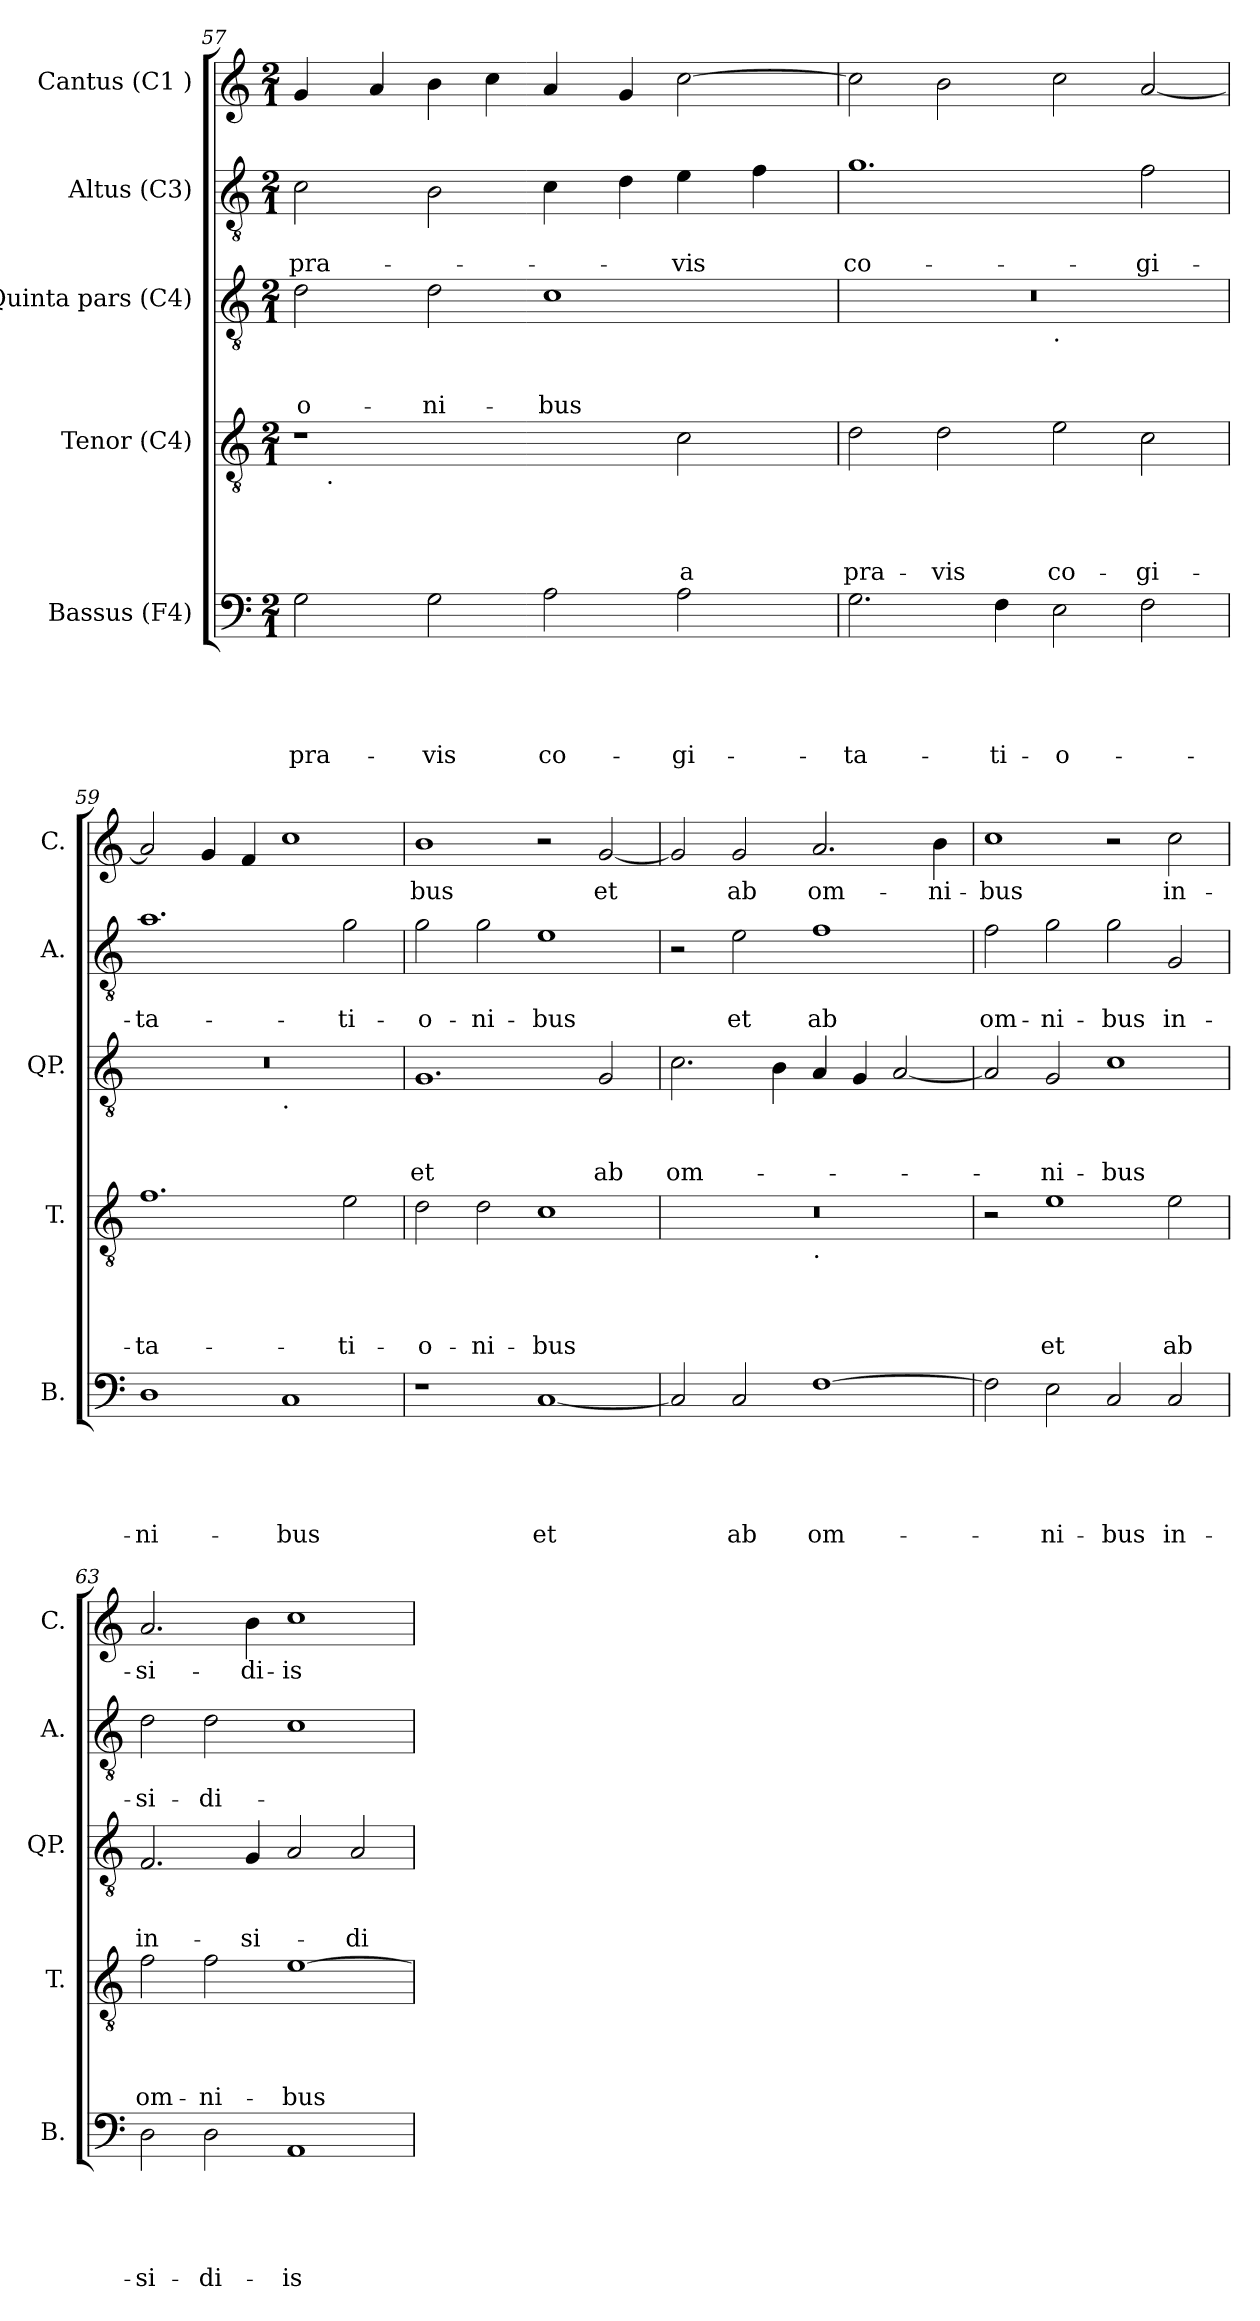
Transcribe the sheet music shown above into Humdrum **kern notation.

**kern	**text	**text	**text	**text	**text	**kern	**text	**text	**text	**text	**kern	**text	**text	**text	**kern	**text	**text	**kern	**text
*part5	*part5	*part5	*part5	*part5	*part5	*part4	*part4	*part4	*part4	*part4	*part3	*part3	*part3	*part3	*part2	*part2	*part2	*part1	*part1
*staff5	*staff5	*staff5	*staff5	*staff5	*staff5	*staff4	*staff4	*staff4	*staff4	*staff4	*staff3	*staff3	*staff3	*staff3	*staff2	*staff2	*staff2	*staff1	*staff1
*I"Bassus (F4)	*	*	*	*	*	*I"Tenor (C4)	*	*	*	*	*I"Quinta pars (C4)	*	*	*	*I"Altus (C3)	*	*	*I"Cantus (C1 )	*
*I'B.	*	*	*	*	*	*I'T.	*	*	*	*	*I'QP.	*	*	*	*I'A.	*	*	*I'C.	*
!!LO:LB:g=z
*clefF4	*	*	*	*	*	*clefGv2	*	*	*	*	*clefGv2	*	*	*	*clefGv2	*	*	*clefG2	*
*k[]	*	*	*	*	*	*k[]	*	*	*	*	*k[]	*	*	*	*k[]	*	*	*k[]	*
*C:	*	*	*	*	*	*C:	*	*	*	*	*C:	*	*	*	*C:	*	*	*C:	*
*M2/1	*	*	*	*	*	*M2/1	*	*	*	*	*M2/1	*	*	*	*M2/1	*	*	*M2/1	*
=57	=57	=57	=57	=57	=57	=57	=57	=57	=57	=57	=57	=57	=57	=57	=57	=57	=57	=57	=57
!	!	!	!	!	!LO:LY:b	!	!	!	!	!	!	!	!	!LO:LY:b	!	!	!LO:LY:b	!	!
*	*	*	*	*	*	*^	*	*	*	*	*	*	*	*	*	*	*	*	*
2G\	.	.	.	.	pra-	1r	16.ryy	.	.	.	.	2d\	.	.	-o-	2c\	.	pra-	4g/	.
!	!	!	!	!	!	!	!LO:TX:b:t=.	!	!	!	!	!	!	!	!	!	!	!	!	!
.	.	.	.	.	.	.	1ryy	.	.	.	.	.	.	.	.	.	.	.	.	.
.	.	.	.	.	.	.	.	.	.	.	.	.	.	.	.	.	.	.	4a/	.
!	!	!	!	!	!LO:LY:b	!	!	!	!	!	!	!	!	!	!LO:LY:b	!	!	!	!	!
2G\	.	.	.	.	-vis	.	.	.	.	.	.	2d\	.	.	-ni-	2B\	.	.	4b\	.
.	.	.	.	.	.	.	.	.	.	.	.	.	.	.	.	.	.	.	4cc\	.
!	!	!	!	!	!LO:LY:b	!	!	!	!	!	!	!	!	!	!LO:LY:b	!	!	!	!	!
2A\	.	.	.	.	co-	2ryy	.	.	.	.	.	1c	.	.	-bus	4c\	.	.	4a/	.
.	.	.	.	.	.	.	2ryy	.	.	.	.	.	.	.	.	.	.	.	.	.
.	.	.	.	.	.	.	.	.	.	.	.	.	.	.	.	4d\	.	.	4g/	.
!	!	!	!	!	!LO:LY:b	!	!	!	!	!	!LO:LY:b	!	!	!	!	!	!	!LO:LY:b	!	!
2A\	.	.	.	.	-gi-	2c\	.	.	.	.	a	.	.	.	.	4e\	.	-vis	[>2cc\	.
.	.	.	.	.	.	.	4ryy	.	.	.	.	.	.	.	.	.	.	.	.	.
.	.	.	.	.	.	.	.	.	.	.	.	.	.	.	.	4f\	.	.	.	.
.	.	.	.	.	.	.	8ryy	.	.	.	.	.	.	.	.	.	.	.	.	.
.	.	.	.	.	.	.	32ryy	.	.	.	.	.	.	.	.	.	.	.	.	.
=58	=58	=58	=58	=58	=58	=58	=58	=58	=58	=58	=58	=58	=58	=58	=58	=58	=58	=58	=58	=58
!	!	!	!	!	!LO:LY:b	!	!	!	!	!	!LO:LY:b	!	!	!	!	!	!	!LO:LY:b	!	!
*	*	*	*	*	*	*v	*v	*	*	*	*	*^	*	*	*	*	*	*	*	*
2.G\	.	.	.	.	-ta-	2d\	.	.	.	pra-	0r	1ryy	.	.	.	1.g	.	co-	2cc\]	.
!	!	!	!	!	!	!	!	!	!	!LO:LY:b	!	!	!	!	!	!	!	!	!	!
.	.	.	.	.	.	2d\	.	.	.	-vis	.	.	.	.	.	.	.	.	2b\	.
!	!	!	!	!	!LO:LY:b	!	!	!	!	!	!	!	!	!	!	!	!	!	!	!
4F\	.	.	.	.	-ti-	.	.	.	.	.	.	.	.	.	.	.	.	.	.	.
!	!	!	!	!	!	!	!	!	!	!	!	!LO:TX:b:t=.	!	!	!	!	!	!	!	!
!	!	!	!	!	!LO:LY:b	!	!	!	!	!LO:LY:b	!	!	!	!	!	!	!	!	!	!
2E\	.	.	.	.	-o-	2e\	.	.	.	co-	.	1ryy	.	.	.	.	.	.	2cc\	.
!	!	!	!	!	!	!	!	!	!	!LO:LY:b	!	!	!	!	!	!	!	!LO:LY:b	!	!
2F\	.	.	.	.	.	2c\	.	.	.	-gi-	.	.	.	.	.	2f\	.	-gi-	[<2a/	.
=59	=59	=59	=59	=59	=59	=59	=59	=59	=59	=59	=59	=59	=59	=59	=59	=59	=59	=59	=59	=59
!	!	!	!	!	!LO:LY:b	!	!	!	!	!LO:LY:b	!	!	!	!	!	!	!	!LO:LY:b	!	!
1D	.	.	.	.	-ni-	1.f	.	.	.	-ta-	0r	1ryy	.	.	.	1.a	.	-ta-	2a/]	.
.	.	.	.	.	.	.	.	.	.	.	.	.	.	.	.	.	.	.	4g/	.
.	.	.	.	.	.	.	.	.	.	.	.	.	.	.	.	.	.	.	4f/	.
!	!	!	!	!	!	!	!	!	!	!	!	!LO:TX:b:t=.	!	!	!	!	!	!	!	!
!	!	!	!	!	!LO:LY:b	!	!	!	!	!	!	!	!	!	!	!	!	!	!	!
1C	.	.	.	.	-bus	.	.	.	.	.	.	1ryy	.	.	.	.	.	.	1cc	.
!	!	!	!	!	!	!	!	!	!	!LO:LY:b	!	!	!	!	!	!	!	!LO:LY:b	!	!
.	.	.	.	.	.	2e\	.	.	.	-ti-	.	.	.	.	.	2g\	.	-ti-	.	.
=60	=60	=60	=60	=60	=60	=60	=60	=60	=60	=60	=60	=60	=60	=60	=60	=60	=60	=60	=60	=60
!	!	!	!	!	!	!	!	!	!	!LO:LY:b	!	!	!	!	!LO:LY:b	!	!	!LO:LY:b	!	!LO:LY:b
*	*	*	*	*	*	*	*	*	*	*	*v	*v	*	*	*	*	*	*	*	*
1r	.	.	.	.	.	2d\	.	.	.	-o-	1.G	.	.	et	2g\	.	-o-	1b	-bus
!	!	!	!	!	!	!	!	!	!	!LO:LY:b	!	!	!	!	!	!	!LO:LY:b	!	!
.	.	.	.	.	.	2d\	.	.	.	-ni-	.	.	.	.	2g\	.	-ni-	.	.
!	!	!	!	!	!LO:LY:b	!	!	!	!	!LO:LY:b	!	!	!	!	!	!	!LO:LY:b	!	!
[<1C	.	.	.	.	et	1c	.	.	.	-bus	.	.	.	.	1e	.	-bus	2r	.
!	!	!	!	!	!	!	!	!	!	!	!	!	!	!LO:LY:b	!	!	!	!	!LO:LY:b
.	.	.	.	.	.	.	.	.	.	.	2G/	.	.	ab	.	.	.	[<2g/	et
=61	=61	=61	=61	=61	=61	=61	=61	=61	=61	=61	=61	=61	=61	=61	=61	=61	=61	=61	=61
!	!	!	!	!	!	!	!	!	!	!	!	!	!	!LO:LY:b	!	!	!	!	!
*	*	*	*	*	*	*^	*	*	*	*	*	*	*	*	*	*	*	*	*
2C/]	.	.	.	.	.	0r	1ryy	.	.	.	.	2.c\	.	.	om-	2r	.	.	2g/]	.
!	!	!	!	!	!LO:LY:b	!	!	!	!	!	!	!	!	!	!	!	!	!LO:LY:b	!	!LO:LY:b
2C/	.	.	.	.	ab	.	.	.	.	.	.	.	.	.	.	2e\	.	et	2g/	ab
.	.	.	.	.	.	.	.	.	.	.	.	4B\	.	.	.	.	.	.	.	.
!	!	!	!	!	!	!	!LO:TX:b:t=.	!	!	!	!	!	!	!	!	!	!	!	!	!
!	!	!	!	!	!LO:LY:b	!	!	!	!	!	!	!	!	!	!	!	!	!LO:LY:b	!	!LO:LY:b
[>1F	.	.	.	.	om-	.	1ryy	.	.	.	.	4A/	.	.	.	1f	.	ab	2.a/	om-
.	.	.	.	.	.	.	.	.	.	.	.	4G/	.	.	.	.	.	.	.	.
.	.	.	.	.	.	.	.	.	.	.	.	[>2A/	.	.	.	.	.	.	.	.
!	!	!	!	!	!	!	!	!	!	!	!	!	!	!	!	!	!	!	!	!LO:LY:b
.	.	.	.	.	.	.	.	.	.	.	.	.	.	.	.	.	.	.	4b\	-ni-
!!LO:PB:g=z
=62	=62	=62	=62	=62	=62	=62	=62	=62	=62	=62	=62	=62	=62	=62	=62	=62	=62	=62	=62	=62
!	!	!	!	!	!	!	!	!	!	!	!	!	!	!	!	!	!	!LO:LY:b	!	!LO:LY:b
*	*	*	*	*	*	*v	*v	*	*	*	*	*	*	*	*	*	*	*	*	*
2F\]	.	.	.	.	.	2r	.	.	.	.	2A/]	.	.	.	2f\	.	om-	1cc	-bus
!	!	!	!	!	!LO:LY:b	!	!	!	!	!LO:LY:b	!	!	!	!LO:LY:b	!	!	!LO:LY:b	!	!
2E\	.	.	.	.	-ni-	1e	.	.	.	et	2G/	.	.	-ni-	2g\	.	-ni-	.	.
!	!	!	!	!	!LO:LY:b	!	!	!	!	!	!	!	!	!LO:LY:b	!	!	!LO:LY:b	!	!
2C/	.	.	.	.	-bus	.	.	.	.	.	1c	.	.	-bus	2g\	.	-bus	2r	.
!	!	!	!	!	!LO:LY:b	!	!	!	!	!LO:LY:b	!	!	!	!	!	!	!LO:LY:b	!	!LO:LY:b
2C/	.	.	.	.	in-	2e\	.	.	.	ab	.	.	.	.	2G/	.	in-	2cc\	in-
=63	=63	=63	=63	=63	=63	=63	=63	=63	=63	=63	=63	=63	=63	=63	=63	=63	=63	=63	=63
!	!	!	!	!	!LO:LY:b	!	!	!	!	!LO:LY:b	!	!	!	!LO:LY:b	!	!	!LO:LY:b	!	!LO:LY:b
2D\	.	.	.	.	-si-	2f\	.	.	.	om-	2.F/	.	.	in-	2d\	.	-si-	2.a/	-si-
!	!	!	!	!	!LO:LY:b	!	!	!	!	!LO:LY:b	!	!	!	!	!	!	!LO:LY:b	!	!
2D\	.	.	.	.	-di-	2f\	.	.	.	-ni-	.	.	.	.	2d\	.	-di-	.	.
!	!	!	!	!	!	!	!	!	!	!	!	!	!	!LO:LY:b	!	!	!	!	!LO:LY:b
.	.	.	.	.	.	.	.	.	.	.	4G/	.	.	-si-	.	.	.	4b\	-di-
!	!	!	!	!	!LO:LY:b:rj	!	!	!	!	!LO:LY:b	!	!	!	!	!	!	!	!	!LO:LY:b:rj
1AA	.	.	.	.	-is	[>1e	.	.	.	-bus	2A/	.	.	.	1c	.	.	1cc	-is
!	!	!	!	!	!	!	!	!	!	!	!	!	!	!LO:LY:b	!	!	!	!	!
.	.	.	.	.	.	.	.	.	.	.	2A/	.	.	-di-	.	.	.	.	.
=	=	=	=	=	=	=	=	=	=	=	=	=	=	=	=	=	=	=	=
*-	*-	*-	*-	*-	*-	*-	*-	*-	*-	*-	*-	*-	*-	*-	*-	*-	*-	*-	*-
